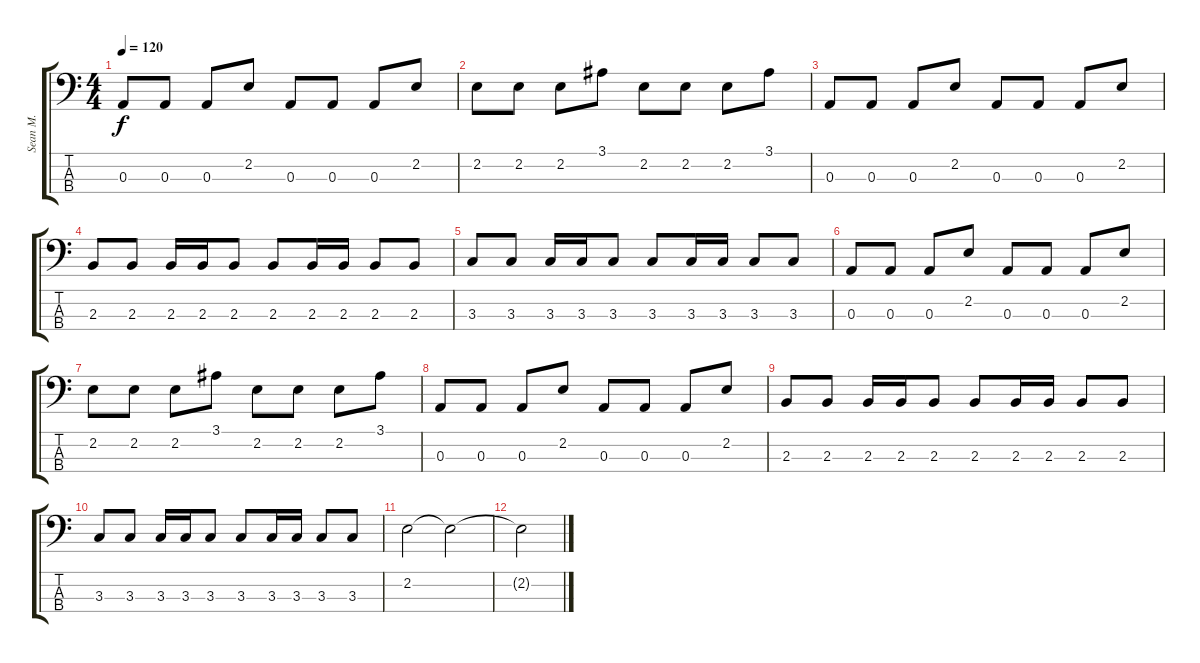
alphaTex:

\track ("Sean M." "Sean M.") {instrument electricbasspick}
\staff {score tabs}
\tuning (G2 D2 A1 E1) {hide}
\ts (4 4)
\tempo 120
\clef f4
\ks c
0.3.8{dy f instrument slapbass1} 0.3.8 0.3.8 2.2.8 0.3.8 0.3.8 0.3.8 2.2.8 |
2.2.8 2.2.8 2.2.8 3.1.8 2.2.8 2.2.8 2.2.8 3.1.8 |
0.3.8 0.3.8 0.3.8 2.2.8 0.3.8 0.3.8 0.3.8 2.2.8 |
2.3.8 2.3.8 2.3.16 2.3.16 2.3.8 2.3.8 2.3.16 2.3.16 2.3.8 2.3.8 |
3.3.8 3.3.8 3.3.16 3.3.16 3.3.8 3.3.8 3.3.16 3.3.16 3.3.8 3.3.8 |
0.3.8 0.3.8 0.3.8 2.2.8 0.3.8 0.3.8 0.3.8 2.2.8 |
2.2.8 2.2.8 2.2.8 3.1.8 2.2.8 2.2.8 2.2.8 3.1.8 |
0.3.8 0.3.8 0.3.8 2.2.8 0.3.8 0.3.8 0.3.8 2.2.8 |
2.3.8 2.3.8 2.3.16 2.3.16 2.3.8 2.3.8 2.3.16 2.3.16 2.3.8 2.3.8 |
3.3.8 3.3.8 3.3.16 3.3.16 3.3.8 3.3.8 3.3.16 3.3.16 3.3.8 3.3.8 |
2.2.2 2.2{t}.2 |
2.2{t}.2
